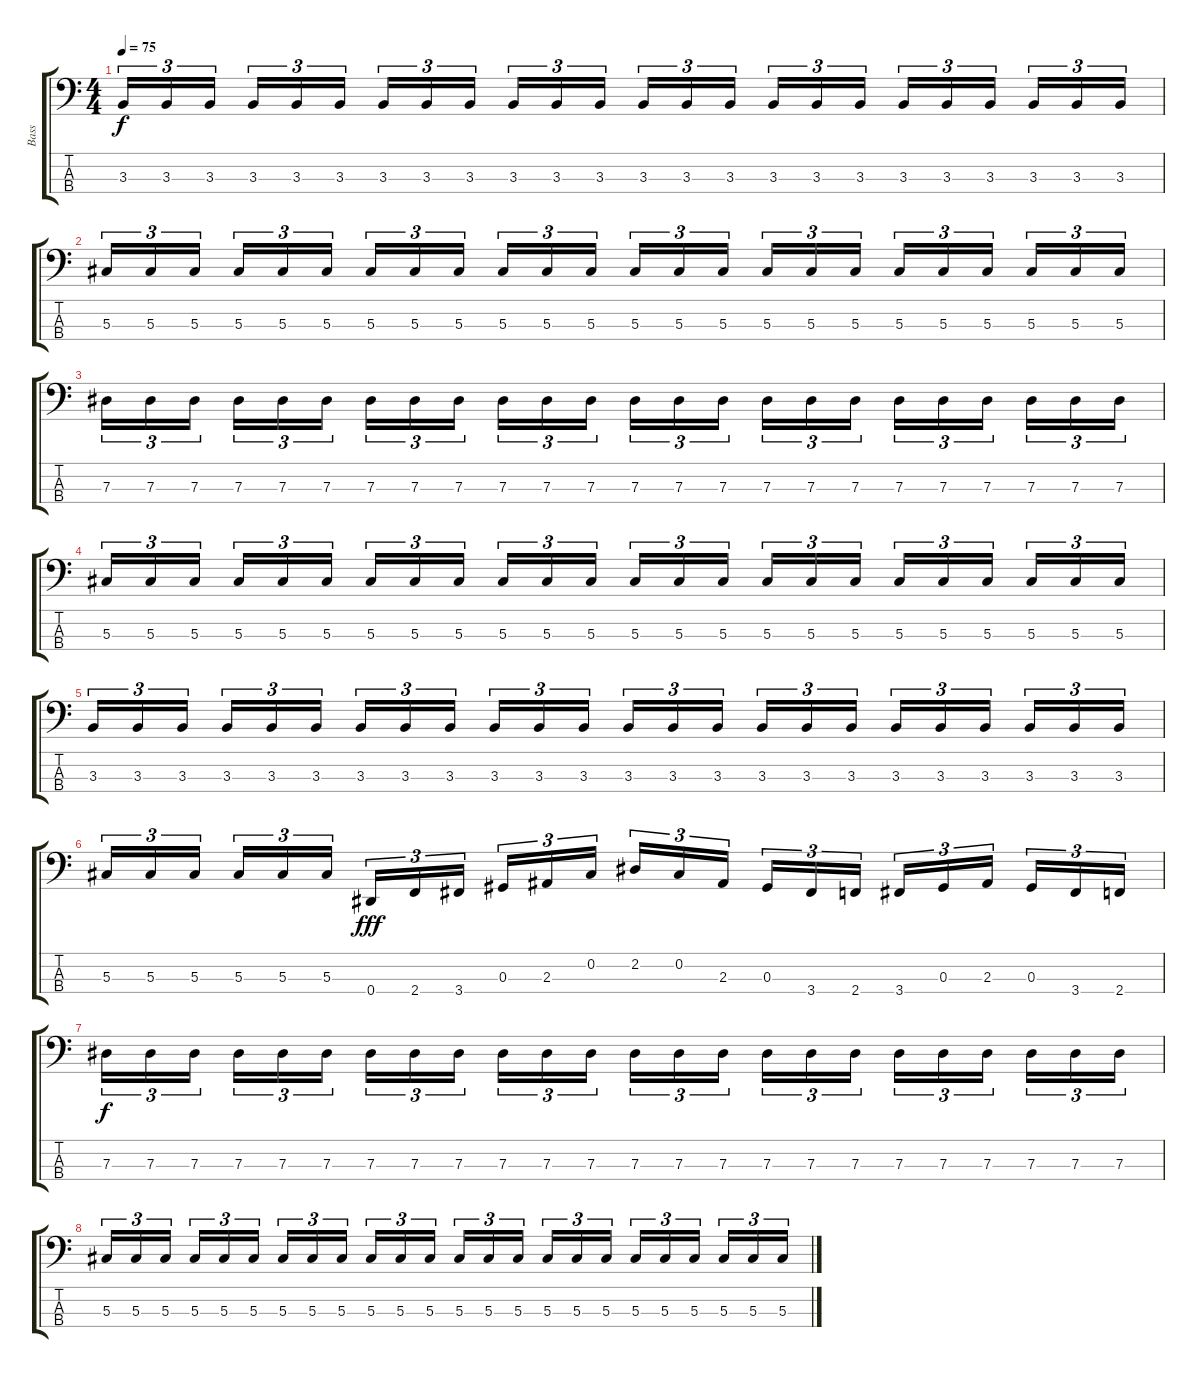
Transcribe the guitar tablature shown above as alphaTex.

\track ("Bass" "Bass") {instrument electricbassfinger}
\staff {score tabs}
\tuning (Gb2 Db2 Ab1 Eb1) {hide}
\ts (4 4)
\tempo 75
\clef f4
\ks c
3.3.16{tu (3 2) dy f} 3.3.16{tu (3 2)} 3.3.16{tu (3 2)} 3.3.16{tu (3 2)} 3.3.16{tu (3 2)} 3.3.16{tu (3 2)} 3.3.16{tu (3 2)} 3.3.16{tu (3 2)} 3.3.16{tu (3 2)} 3.3.16{tu (3 2)} 3.3.16{tu (3 2)} 3.3.16{tu (3 2)} 3.3.16{tu (3 2)} 3.3.16{tu (3 2)} 3.3.16{tu (3 2)} 3.3.16{tu (3 2)} 3.3.16{tu (3 2)} 3.3.16{tu (3 2)} 3.3.16{tu (3 2)} 3.3.16{tu (3 2)} 3.3.16{tu (3 2)} 3.3.16{tu (3 2)} 3.3.16{tu (3 2)} 3.3.16{tu (3 2)} |
5.3.16{tu (3 2)} 5.3.16{tu (3 2)} 5.3.16{tu (3 2)} 5.3.16{tu (3 2)} 5.3.16{tu (3 2)} 5.3.16{tu (3 2)} 5.3.16{tu (3 2)} 5.3.16{tu (3 2)} 5.3.16{tu (3 2)} 5.3.16{tu (3 2)} 5.3.16{tu (3 2)} 5.3.16{tu (3 2)} 5.3.16{tu (3 2)} 5.3.16{tu (3 2)} 5.3.16{tu (3 2)} 5.3.16{tu (3 2)} 5.3.16{tu (3 2)} 5.3.16{tu (3 2)} 5.3.16{tu (3 2)} 5.3.16{tu (3 2)} 5.3.16{tu (3 2)} 5.3.16{tu (3 2)} 5.3.16{tu (3 2)} 5.3.16{tu (3 2)} |
7.3.16{tu (3 2)} 7.3.16{tu (3 2)} 7.3.16{tu (3 2)} 7.3.16{tu (3 2)} 7.3.16{tu (3 2)} 7.3.16{tu (3 2)} 7.3.16{tu (3 2)} 7.3.16{tu (3 2)} 7.3.16{tu (3 2)} 7.3.16{tu (3 2)} 7.3.16{tu (3 2)} 7.3.16{tu (3 2)} 7.3.16{tu (3 2)} 7.3.16{tu (3 2)} 7.3.16{tu (3 2)} 7.3.16{tu (3 2)} 7.3.16{tu (3 2)} 7.3.16{tu (3 2)} 7.3.16{tu (3 2)} 7.3.16{tu (3 2)} 7.3.16{tu (3 2)} 7.3.16{tu (3 2)} 7.3.16{tu (3 2)} 7.3.16{tu (3 2)} |
5.3.16{tu (3 2)} 5.3.16{tu (3 2)} 5.3.16{tu (3 2)} 5.3.16{tu (3 2)} 5.3.16{tu (3 2)} 5.3.16{tu (3 2)} 5.3.16{tu (3 2)} 5.3.16{tu (3 2)} 5.3.16{tu (3 2)} 5.3.16{tu (3 2)} 5.3.16{tu (3 2)} 5.3.16{tu (3 2)} 5.3.16{tu (3 2)} 5.3.16{tu (3 2)} 5.3.16{tu (3 2)} 5.3.16{tu (3 2)} 5.3.16{tu (3 2)} 5.3.16{tu (3 2)} 5.3.16{tu (3 2)} 5.3.16{tu (3 2)} 5.3.16{tu (3 2)} 5.3.16{tu (3 2)} 5.3.16{tu (3 2)} 5.3.16{tu (3 2)} |
3.3.16{tu (3 2)} 3.3.16{tu (3 2)} 3.3.16{tu (3 2)} 3.3.16{tu (3 2)} 3.3.16{tu (3 2)} 3.3.16{tu (3 2)} 3.3.16{tu (3 2)} 3.3.16{tu (3 2)} 3.3.16{tu (3 2)} 3.3.16{tu (3 2)} 3.3.16{tu (3 2)} 3.3.16{tu (3 2)} 3.3.16{tu (3 2)} 3.3.16{tu (3 2)} 3.3.16{tu (3 2)} 3.3.16{tu (3 2)} 3.3.16{tu (3 2)} 3.3.16{tu (3 2)} 3.3.16{tu (3 2)} 3.3.16{tu (3 2)} 3.3.16{tu (3 2)} 3.3.16{tu (3 2)} 3.3.16{tu (3 2)} 3.3.16{tu (3 2)} |
5.3.16{tu (3 2)} 5.3.16{tu (3 2)} 5.3.16{tu (3 2)} 5.3.16{tu (3 2)} 5.3.16{tu (3 2)} 5.3.16{tu (3 2)} 0.4.16{tu (3 2) dy fff} 2.4.16{tu (3 2)} 3.4.16{tu (3 2)} 0.3.16{tu (3 2)} 2.3.16{tu (3 2)} 0.2.16{tu (3 2)} 2.2.16{tu (3 2)} 0.2.16{tu (3 2)} 2.3.16{tu (3 2)} 0.3.16{tu (3 2)} 3.4.16{tu (3 2)} 2.4.16{tu (3 2)} 3.4.16{tu (3 2)} 0.3.16{tu (3 2)} 2.3.16{tu (3 2)} 0.3.16{tu (3 2)} 3.4.16{tu (3 2)} 2.4.16{tu (3 2)} |
7.3.16{tu (3 2) dy f} 7.3.16{tu (3 2)} 7.3.16{tu (3 2)} 7.3.16{tu (3 2)} 7.3.16{tu (3 2)} 7.3.16{tu (3 2)} 7.3.16{tu (3 2)} 7.3.16{tu (3 2)} 7.3.16{tu (3 2)} 7.3.16{tu (3 2)} 7.3.16{tu (3 2)} 7.3.16{tu (3 2)} 7.3.16{tu (3 2)} 7.3.16{tu (3 2)} 7.3.16{tu (3 2)} 7.3.16{tu (3 2)} 7.3.16{tu (3 2)} 7.3.16{tu (3 2)} 7.3.16{tu (3 2)} 7.3.16{tu (3 2)} 7.3.16{tu (3 2)} 7.3.16{tu (3 2)} 7.3.16{tu (3 2)} 7.3.16{tu (3 2)} |
5.3.16{tu (3 2)} 5.3.16{tu (3 2)} 5.3.16{tu (3 2)} 5.3.16{tu (3 2)} 5.3.16{tu (3 2)} 5.3.16{tu (3 2)} 5.3.16{tu (3 2)} 5.3.16{tu (3 2)} 5.3.16{tu (3 2)} 5.3.16{tu (3 2)} 5.3.16{tu (3 2)} 5.3.16{tu (3 2)} 5.3.16{tu (3 2)} 5.3.16{tu (3 2)} 5.3.16{tu (3 2)} 5.3.16{tu (3 2)} 5.3.16{tu (3 2)} 5.3.16{tu (3 2)} 5.3.16{tu (3 2)} 5.3.16{tu (3 2)} 5.3.16{tu (3 2)} 5.3.16{tu (3 2)} 5.3.16{tu (3 2)} 5.3.16{tu (3 2)}
